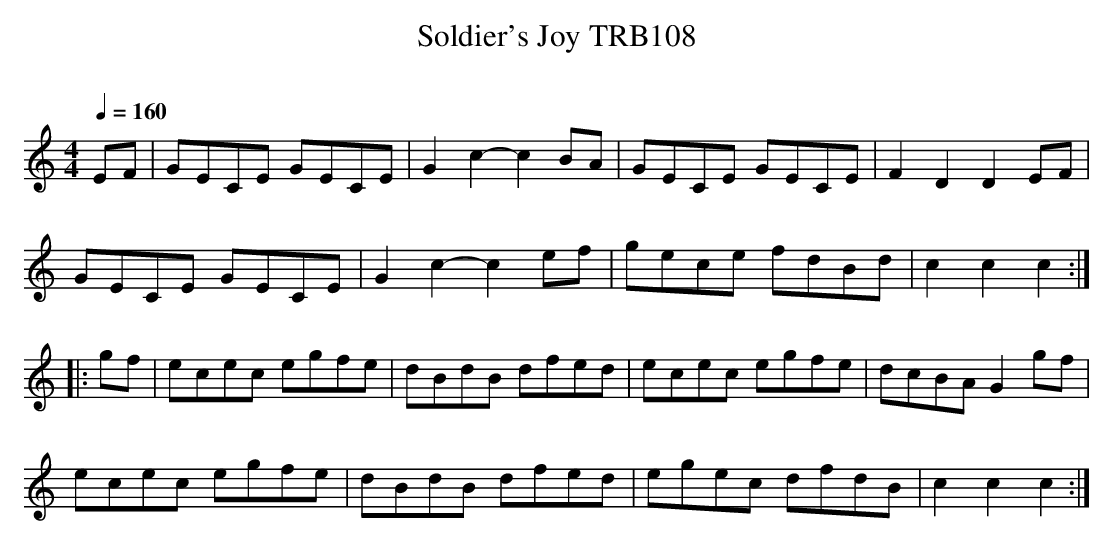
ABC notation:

X:1
T:Soldier's Joy TRB108
Q:1/4=160
L:1/8
M:4/4
O:
K:C
EF | GECE GECE | G2 c2- c2 BA | GECE GECE | F2 D2 D2 EF |
GECE GECE | G2 c2- c2 ef | gece fdBd | c2 c2 c2 :|
|:gf | ecec egfe | dBdB dfed | ecec egfe | dcBA G2 gf |
ecec egfe | dBdB dfed | egec dfdB | c2 c2 c2 :|
